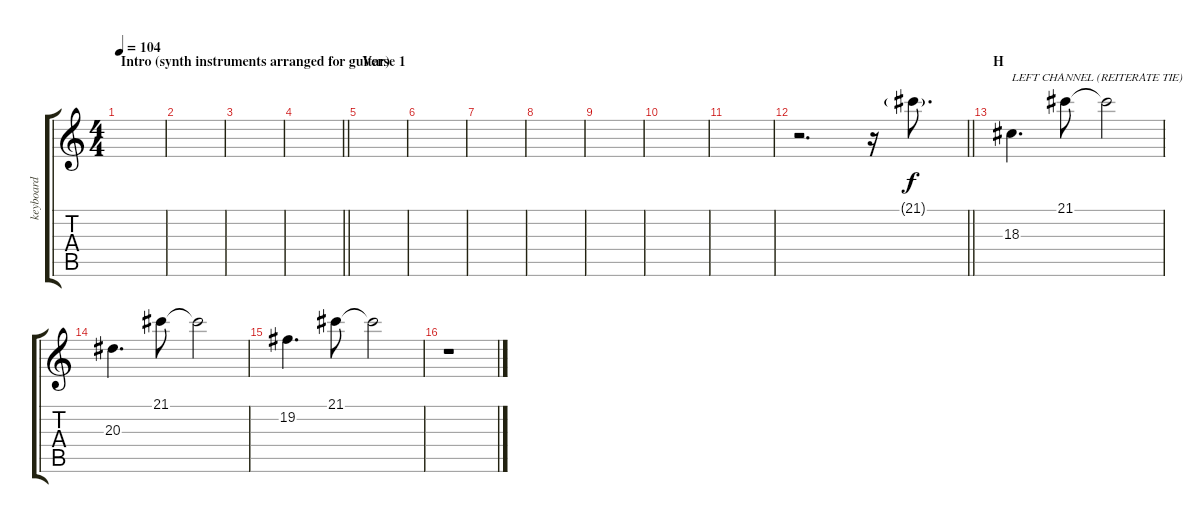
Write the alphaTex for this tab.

\track ("keyboard" "keyboard") {instrument acousticgrandpiano}
\staff {score tabs}
\tuning (E4 B3 G3 D3 A2 E2) {hide}
\ts (4 4)
\section ("" "Intro (synth instruments arranged for guitar)")
\tempo 104
\clef g2
\ks c
|
|
|
\barLineRight lightlight
|
\section ("" "Verse 1")
|
|
|
|
|
|
|
\barLineRight lightlight
r.2{d} r.16 21.1{g}.8{d} |
\section ("" "H")
18.3.4{d txt "LEFT CHANNEL (REITERATE TIE)" dy f} 21.1.8 21.1{t}.2 |
20.3.4{d} 21.1.8 21.1{t}.2 |
19.2.4{d} 21.1.8 21.1{t}.2 |
r.1
